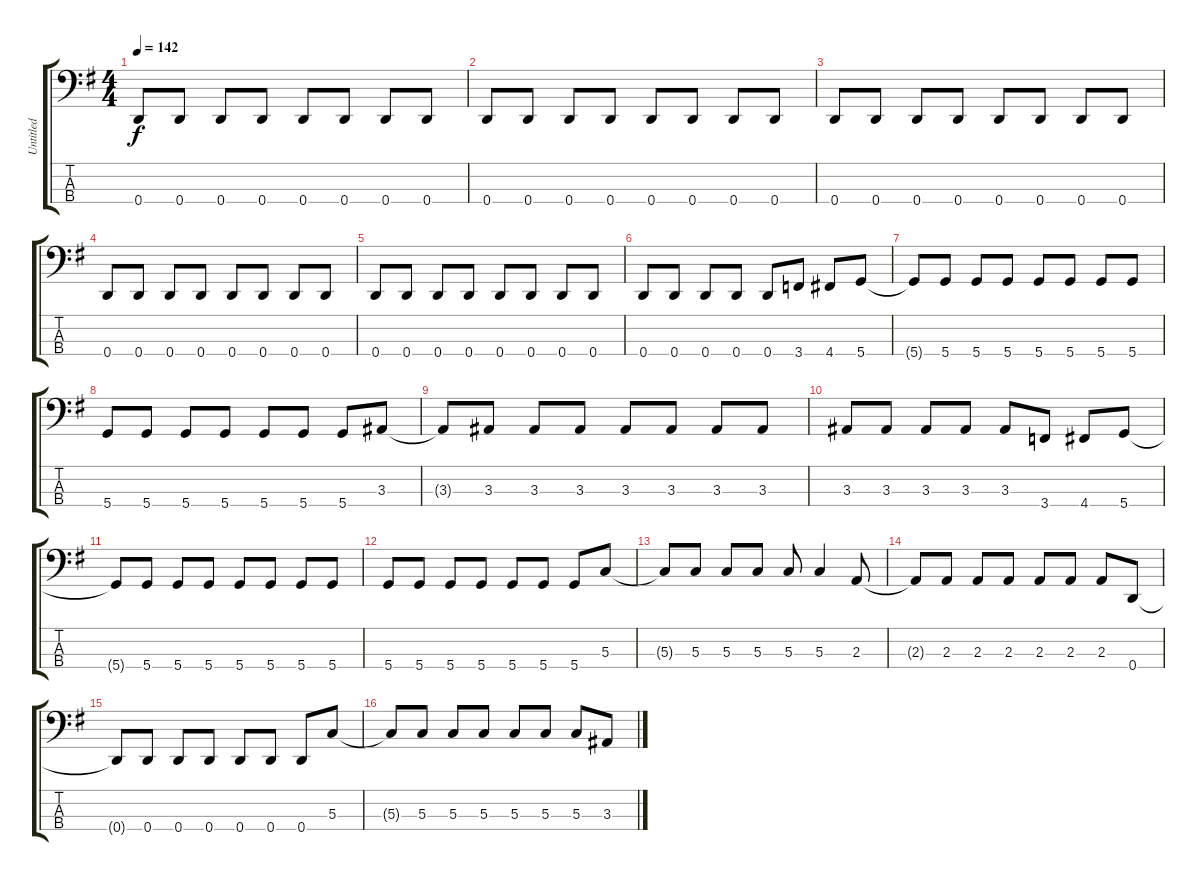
\track ("Untitled" "Untitled") {instrument electricbassfinger}
\staff {score tabs}
\tuning (F2 C2 G1 D1) {hide}
\ts (4 4)
\tempo 142
\clef f4
\ks g
0.4.8{dy f} 0.4.8 0.4.8 0.4.8 0.4.8 0.4.8 0.4.8 0.4.8 |
0.4.8 0.4.8 0.4.8 0.4.8 0.4.8 0.4.8 0.4.8 0.4.8 |
0.4.8 0.4.8 0.4.8 0.4.8 0.4.8 0.4.8 0.4.8 0.4.8 |
0.4.8 0.4.8 0.4.8 0.4.8 0.4.8 0.4.8 0.4.8 0.4.8 |
0.4.8 0.4.8 0.4.8 0.4.8 0.4.8 0.4.8 0.4.8 0.4.8 |
0.4.8 0.4.8 0.4.8 0.4.8 0.4.8 3.4.8 4.4.8 5.4.8 |
5.4{t}.8 5.4.8 5.4.8 5.4.8 5.4.8 5.4.8 5.4.8 5.4.8 |
5.4.8 5.4.8 5.4.8 5.4.8 5.4.8 5.4.8 5.4.8 3.3.8 |
3.3{t}.8 3.3.8 3.3.8 3.3.8 3.3.8 3.3.8 3.3.8 3.3.8 |
3.3.8 3.3.8 3.3.8 3.3.8 3.3.8 3.4.8 4.4.8 5.4.8 |
5.4{t}.8 5.4.8 5.4.8 5.4.8 5.4.8 5.4.8 5.4.8 5.4.8 |
5.4.8 5.4.8 5.4.8 5.4.8 5.4.8 5.4.8 5.4.8 5.3.8 |
5.3{t}.8 5.3.8 5.3.8 5.3.8 5.3.8 5.3.4 2.3.8 |
2.3{t}.8 2.3.8 2.3.8 2.3.8 2.3.8 2.3.8 2.3.8 0.4.8 |
0.4{t}.8 0.4.8 0.4.8 0.4.8 0.4.8 0.4.8 0.4.8 5.3.8 |
5.3{t}.8 5.3.8 5.3.8 5.3.8 5.3.8 5.3.8 5.3.8 3.3.8
